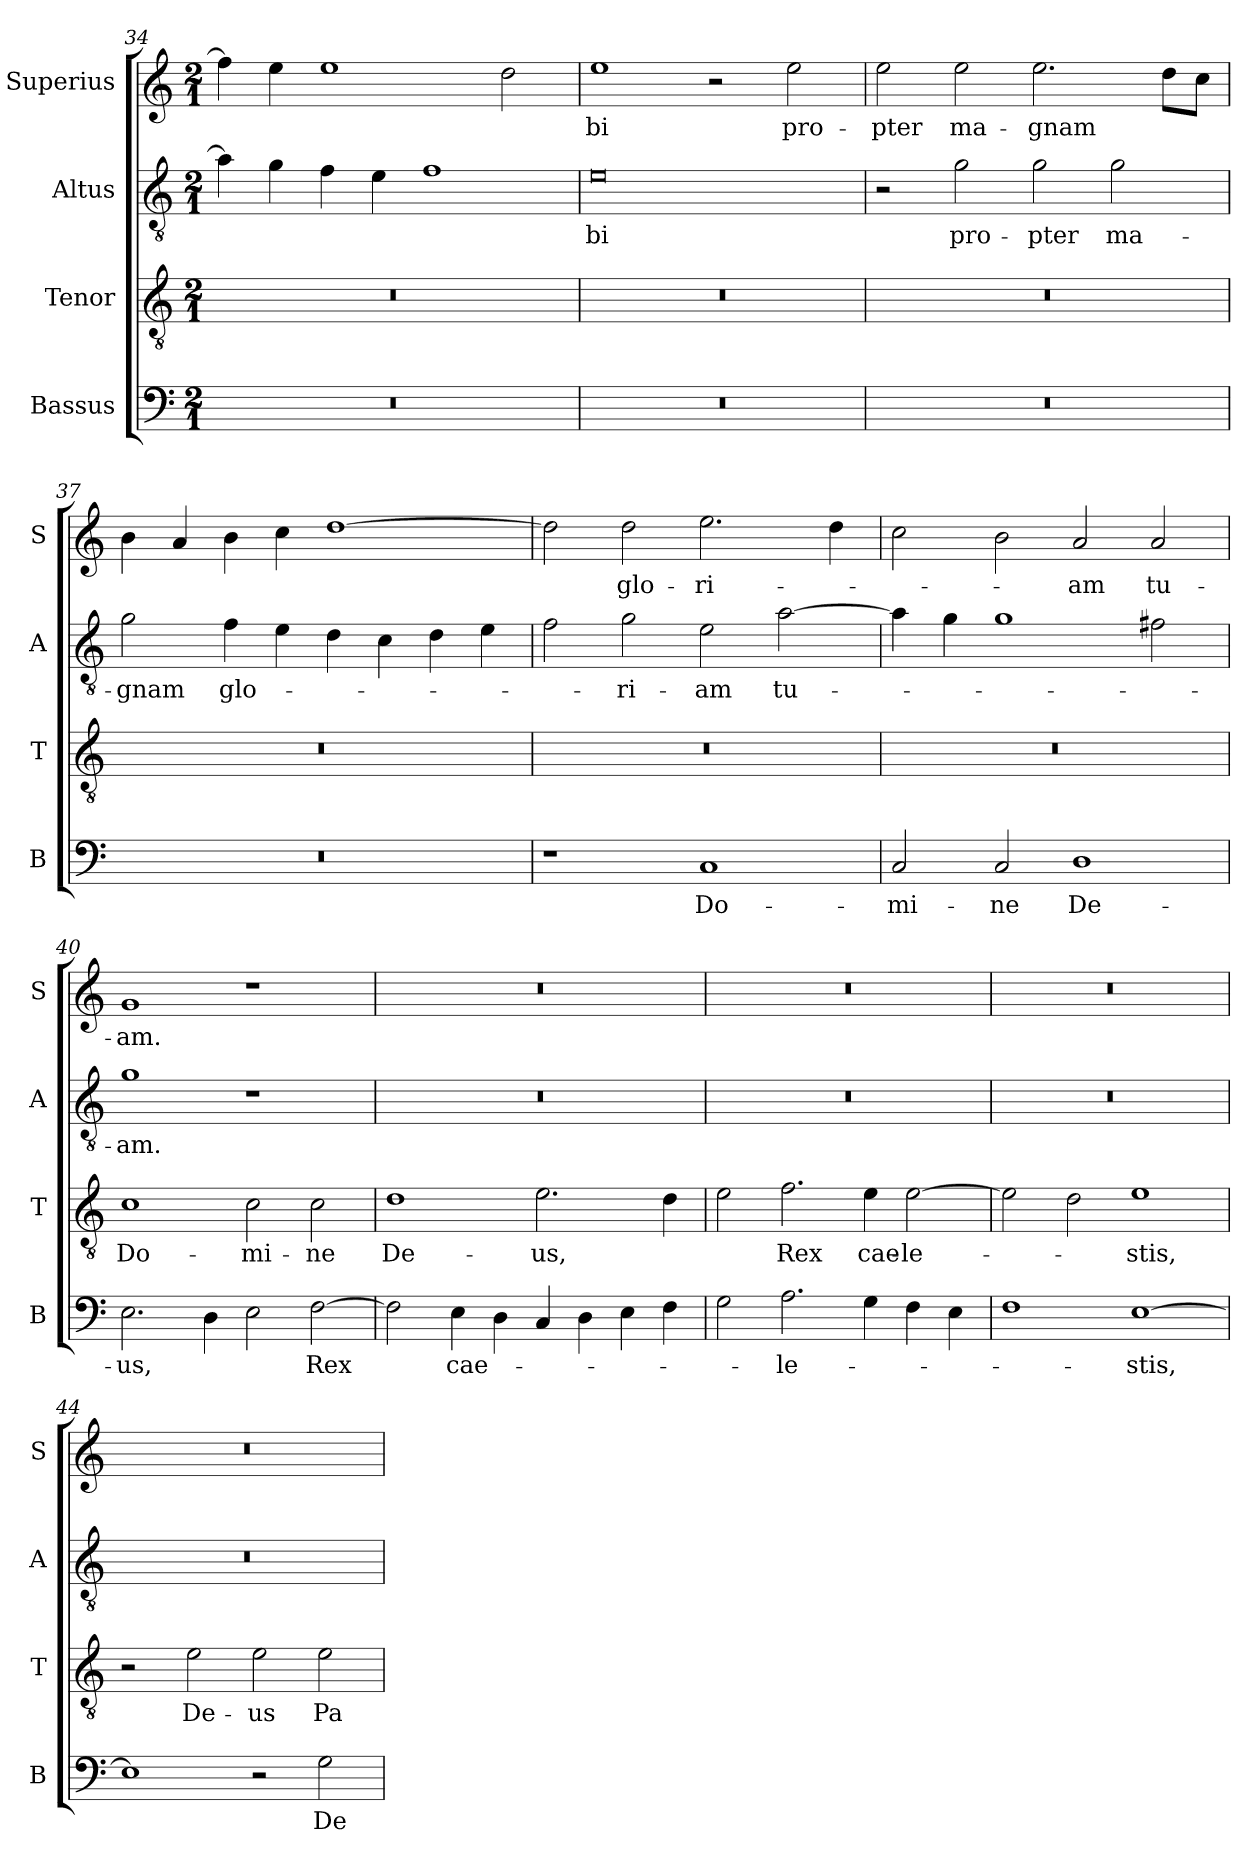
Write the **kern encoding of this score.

**kern	**text	**kern	**text	**kern	**text	**kern	**text
*part4	*part4	*part3	*part3	*part2	*part2	*part1	*part1
*staff4	*staff4	*staff3	*staff3	*staff2	*staff2	*staff1	*staff1
*I"Bassus	*	*I"Tenor	*	*I"Altus	*	*I"Superius	*
*I'B	*	*I'T	*	*I'A	*	*I'S	*
*clefF4	*	*clefGv2	*	*clefGv2	*	*clefG2	*
*k[]	*	*k[]	*	*k[]	*	*k[]	*
*M2/1	*	*M2/1	*	*M2/1	*	*M2/1	*
=34	=34	=34	=34	=34	=34	=34	=34
0r	.	0r	.	4a\]	.	4ff\]	.
.	.	.	.	4g\	.	4ee\	.
.	.	.	.	4f\	.	1ee	.
.	.	.	.	4e\	.	.	.
.	.	.	.	1f	.	.	.
.	.	.	.	.	.	2dd\	.
=35	=35	=35	=35	=35	=35	=35	=35
0r	.	0r	.	0e	-bi	1ee	-bi
.	.	.	.	.	.	2r	.
.	.	.	.	.	.	2ee\	pro-
=36	=36	=36	=36	=36	=36	=36	=36
0r	.	0r	.	2r	.	2ee\	-pter
.	.	.	.	2g\	pro-	2ee\	ma-
.	.	.	.	2g\	-pter	2.ee\	-gnam
.	.	.	.	2g\	ma-	.	.
.	.	.	.	.	.	8dd\L	.
.	.	.	.	.	.	8cc\J	.
=37	=37	=37	=37	=37	=37	=37	=37
0r	.	0r	.	2g\	-gnam	4b\	.
.	.	.	.	.	.	4a/	.
.	.	.	.	4f\	glo-	4b\	.
.	.	.	.	4e\	.	4cc\	.
.	.	.	.	4d\	.	[1dd	.
.	.	.	.	4c\	.	.	.
.	.	.	.	4d\	.	.	.
.	.	.	.	4e\	.	.	.
=38	=38	=38	=38	=38	=38	=38	=38
1r	.	0r	.	2f\	.	2dd\]	.
.	.	.	.	2g\	-ri-	2dd\	glo-
1C	Do-	.	.	2e\	-am	2.ee\	-ri-
.	.	.	.	[2a\	tu-	.	.
.	.	.	.	.	.	4dd\	.
=39	=39	=39	=39	=39	=39	=39	=39
2C/	-mi-	0r	.	4a\]	.	2cc\	.
.	.	.	.	4g\	.	.	.
2C/	-ne	.	.	1g	.	2b\	.
1D	De-	.	.	.	.	2a/	-am
.	.	.	.	2f#X\	.	2a/	tu-
=40	=40	=40	=40	=40	=40	=40	=40
2.E\	-us,	1c	Do-	1g	-am.	1g	-am.
4D\	.	.	.	.	.	.	.
2E\	.	2c\	-mi-	1r	.	1r	.
[2F\	Rex	2c\	-ne	.	.	.	.
=41	=41	=41	=41	=41	=41	=41	=41
2F\]	.	1d	De-	0r	.	0r	.
4E\	cae-	.	.	.	.	.	.
4D\	.	.	.	.	.	.	.
4C/	.	2.e\	-us,	.	.	.	.
4D\	.	.	.	.	.	.	.
4E\	.	.	.	.	.	.	.
4F\	.	4d\	.	.	.	.	.
=42	=42	=42	=42	=42	=42	=42	=42
2G\	.	2e\	.	0r	.	0r	.
2.A\	-le-	2.f\	Rex	.	.	.	.
4G\	.	4e\	cae-	.	.	.	.
4F\	.	[2e\	-le-	.	.	.	.
4E\	.	.	.	.	.	.	.
=43	=43	=43	=43	=43	=43	=43	=43
1F	.	2e\]	.	0r	.	0r	.
.	.	2d\	.	.	.	.	.
[1E	-stis,	1e	-stis,	.	.	.	.
=44	=44	=44	=44	=44	=44	=44	=44
1E]	.	2r	.	0r	.	0r	.
.	.	2e\	De-	.	.	.	.
2r	.	2e\	-us	.	.	.	.
2G\	De-	2e\	Pa-	.	.	.	.
=	=	=	=	=	=	=	=
*-	*-	*-	*-	*-	*-	*-	*-
